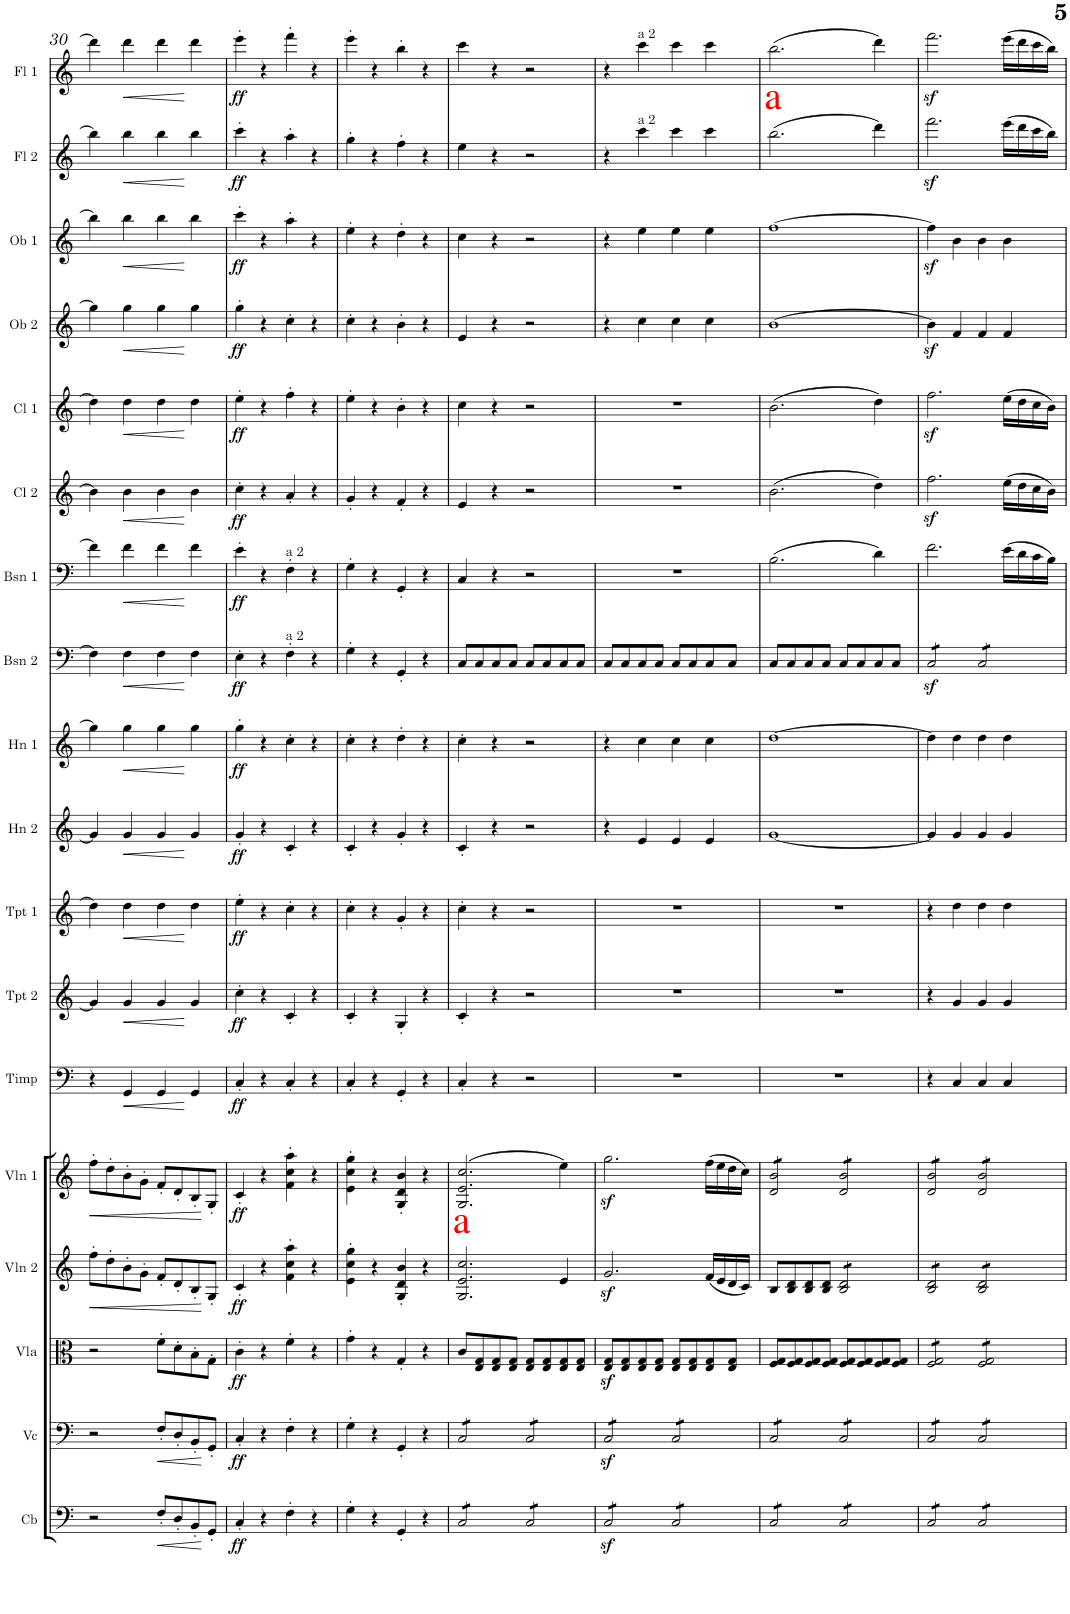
**kern	**dynam	**kern	**dynam	**kern	**dynam	**kern	**dynam	**kern	**text	**dynam	**kern	**dynam	**kern	**dynam	**kern	**dynam	**kern	**dynam	**kern	**dynam	**kern	**dynam	**kern	**dynam	**kern	**dynam	**kern	**dynam	**kern	**dynam	**kern	**dynam	**kern	**dynam	**kern	**text	**dynam
*part18	*part18	*part17	*part17	*part16	*part16	*part15	*part15	*part14	*part14	*part14	*part13	*part13	*part12	*part12	*part11	*part11	*part10	*part10	*part9	*part9	*part8	*part8	*part7	*part7	*part6	*part6	*part5	*part5	*part4	*part4	*part3	*part3	*part2	*part2	*part1	*part1	*part1
*staff18	*staff18	*staff17	*staff17	*staff16	*staff16	*staff15	*staff15	*staff14	*staff14	*staff14	*staff13	*staff13	*staff12	*staff12	*staff11	*staff11	*staff10	*staff10	*staff9	*staff9	*staff8	*staff8	*staff7	*staff7	*staff6	*staff6	*staff5	*staff5	*staff4	*staff4	*staff3	*staff3	*staff2	*staff2	*staff1	*staff1	*staff1
*I"Contrabass	*	*I"Violoncello	*	*I"Viola	*	*I"Violin 2	*	*I"Violin 1	*	*	*I"Timpani	*	*I"C Trumpet 2	*	*I"C Trumpet 1	*	*I"C Horn 2	*	*I"C Horn 1	*	*I"Bassoon 2	*	*I"Bassoon 1	*	*I"C Clarinet 2	*	*I"C Clarinet 1	*	*I"Oboe 2	*	*I"Oboe 1	*	*I"Flute 2	*	*I"Flute 1	*	*
*I'Cb	*	*I'Vc	*	*I'Vla	*	*I'Vln 2	*	*I'Vln 1	*	*	*I'Timp	*	*I'Tpt 2	*	*I'Tpt 1	*	*I'Hn 2	*	*I'Hn 1	*	*I'Bsn 2	*	*I'Bsn 1	*	*I'Cl 2	*	*I'Cl 1	*	*I'Ob 2	*	*I'Ob 1	*	*I'Fl 2	*	*I'Fl 1	*	*
!!LO:PB:g=z
*clefF4	*	*clefF4	*	*clefC3	*	*clefG2	*	*clefG2	*	*	*clefF4	*	*clefG2	*	*clefG2	*	*clefG2	*	*clefG2	*	*clefF4	*	*clefF4	*	*clefG2	*	*clefG2	*	*clefG2	*	*clefG2	*	*clefG2	*	*clefG2	*	*
*Trd7c12	*	*	*	*	*	*	*	*	*	*	*	*	*Trd1c2	*	*Trd1c2	*	*Trd7c12	*	*Trd7c12	*	*	*	*	*	*Trd1c2	*	*Trd1c2	*	*	*	*	*	*	*	*	*	*
*k[]	*	*k[]	*	*k[]	*	*k[]	*	*k[]	*	*	*k[]	*	*k[]	*	*k[]	*	*k[]	*	*k[]	*	*k[]	*	*k[]	*	*k[]	*	*k[]	*	*k[]	*	*k[]	*	*k[]	*	*k[]	*	*
*M2/2	*	*M2/2	*	*M2/2	*	*M2/2	*	*M2/2	*	*	*M2/2	*	*M2/2	*	*M2/2	*	*M2/2	*	*M2/2	*	*M2/2	*	*M2/2	*	*M2/2	*	*M2/2	*	*M2/2	*	*M2/2	*	*M2/2	*	*M2/2	*	*
*met(c|)	*	*met(c|)	*	*met(c|)	*	*met(c|)	*	*met(c|)	*	*	*met(c|)	*	*met(c|)	*	*met(c|)	*	*met(c|)	*	*met(c|)	*	*met(c|)	*	*met(c|)	*	*met(c|)	*	*met(c|)	*	*met(c|)	*	*met(c|)	*	*met(c|)	*	*met(c|)	*	*
=30	=30	=30	=30	=30	=30	=30	=30	=30	=30	=30	=30	=30	=30	=30	=30	=30	=30	=30	=30	=30	=30	=30	=30	=30	=30	=30	=30	=30	=30	=30	=30	=30	=30	=30	=30	=30	=30
!	!	!	!	!	!	!	!LO:HP:b	!	!	!LO:HP:b	!	!	!	!	!	!	!	!	!	!	!	!	!	!	!	!	!	!	!	!	!	!	!	!	!	!	!
2r	.	2r	.	2r	.	8ff'\L	<	8ff'\L	.	<	4r	.	4g/]	.	4dd\]	.	4g/]	.	4gg\]	.	4F\]	.	4f\]	.	4b\]	.	4dd\]	.	4gg\]	.	4bb\]	.	4bb\]	.	4ddd\]	.	.
.	.	.	.	.	.	8dd'\	.	8dd'\	.	.	.	.	.	.	.	.	.	.	.	.	.	.	.	.	.	.	.	.	.	.	.	.	.	.	.	.	.
!	!	!	!	!	!	!	!	!	!	!	!	!LO:HP:b	!	!LO:HP:b	!	!LO:HP:b	!	!LO:HP:b	!	!LO:HP:b	!	!LO:HP:b	!	!LO:HP:b	!	!LO:HP:b	!	!LO:HP:b	!	!LO:HP:b	!	!LO:HP:b	!	!LO:HP:b	!	!	!LO:HP:b
.	.	.	.	.	.	8b'\	.	8b'\	.	.	4GG/	<	4g/	<	4dd\	<	4g/	<	4gg\	<	4F\	<	4f\	<	4b\	<	4dd\	<	4gg\	<	4bb\	<	4bb\	<	4ddd\	.	<
.	.	.	.	.	.	8g'\J	.	8g'\J	.	.	.	.	.	.	.	.	.	.	.	.	.	.	.	.	.	.	.	.	.	.	.	.	.	.	.	.	.
!	!LO:HP:b	!	!LO:HP:b	!	!	!	!	!	!	!	!	!	!	!	!	!	!	!	!	!	!	!	!	!	!	!	!	!	!	!	!	!	!	!	!	!	!
8F'/L	<	8F'/L	<	8f'\L	.	8f'/L	.	8f'/L	.	.	4GG/	.	4g/	.	4dd\	.	4g/	.	4gg\	.	4F\	.	4f\	.	4b\	.	4dd\	.	4gg\	.	4bb\	.	4bb\	.	4ddd\	.	.
8D'/	.	8D'/	.	8d'\	.	8d'/	.	8d'/	.	.	.	.	.	.	.	.	.	.	.	.	.	.	.	.	.	.	.	.	.	.	.	.	.	.	.	.	.
8BB'/	.	8BB'/	.	8B'\	.	8B'/	.	8B'/	.	.	4GG/	[	4g/	[	4dd\	[	4g/	[	4gg\	[	4F\	[	4f\	[	4b\	[	4dd\	[	4gg\	[	4bb\	[	4bb\	[	4ddd\	.	[
8GG'/J	[	8GG'/J	[	8G'\J	.	8G'/J	[	8G'/J	.	[	.	.	.	.	.	.	.	.	.	.	.	.	.	.	.	.	.	.	.	.	.	.	.	.	.	.	.
=31	=31	=31	=31	=31	=31	=31	=31	=31	=31	=31	=31	=31	=31	=31	=31	=31	=31	=31	=31	=31	=31	=31	=31	=31	=31	=31	=31	=31	=31	=31	=31	=31	=31	=31	=31	=31	=31
!	!LO:DY:b	!	!LO:DY:b	!	!LO:DY:b	!	!LO:DY:b	!	!	!LO:DY:b	!	!LO:DY:b	!	!LO:DY:b	!	!LO:DY:b	!	!LO:DY:b	!	!LO:DY:b	!	!LO:DY:b	!	!LO:DY:b	!	!LO:DY:b	!	!LO:DY:b	!	!LO:DY:b	!	!LO:DY:b	!	!LO:DY:b	!	!	!LO:DY:b
4C'/	ff	4C'/	ff	4c'\	ff	4c'/	ff	4c'/	.	ff	4C'/	ff	4cc'\	ff	4ee'\	ff	4g'/	ff	4gg'\	ff	4E'\	ff	4e'\	ff	4cc'\	ff	4ee'\	ff	4gg'\	ff	4ccc'\	ff	4ccc'\	ff	4eee'\	.	ff
4r	.	4r	.	4r	.	4r	.	4r	.	.	4r	.	4r	.	4r	.	4r	.	4r	.	4r	.	4r	.	4r	.	4r	.	4r	.	4r	.	4r	.	4r	.	.
!	!	!	!	!	!	!	!	!	!	!	!	!	!	!	!	!	!	!	!	!	!	!	!LO:TX:a:t=a 2	!	!	!	!	!	!	!	!	!	!	!	!	!	!
!	!	!	!	!	!	!	!	!	!	!	!	!	!	!	!	!	!	!	!	!	!LO:TX:a:t=a 2	!	!	!	!	!	!	!	!	!	!	!	!	!	!	!	!
4F'\	.	4F'\	.	4f'\	.	4f\' 4cc\' 4aa\'	.	4f\' 4cc\' 4aa\'	.	.	4C'/	.	4c'/	.	4cc'\	.	4c'/	.	4cc'\	.	4F'\	.	4F'\	.	4a'/	.	4ff'\	.	4cc'\	.	4aa'\	.	4aa'\	.	4fff'\	.	.
4r	.	4r	.	4r	.	4r	.	4r	.	.	4r	.	4r	.	4r	.	4r	.	4r	.	4r	.	4r	.	4r	.	4r	.	4r	.	4r	.	4r	.	4r	.	.
=32	=32	=32	=32	=32	=32	=32	=32	=32	=32	=32	=32	=32	=32	=32	=32	=32	=32	=32	=32	=32	=32	=32	=32	=32	=32	=32	=32	=32	=32	=32	=32	=32	=32	=32	=32	=32	=32
4G'\	.	4G'\	.	4g'\	.	4e\' 4cc\' 4gg\'	.	4e\' 4cc\' 4gg\'	.	.	4C'/	.	4c'/	.	4cc'\	.	4c'/	.	4cc'\	.	4G'\	.	4G'\	.	4g'/	.	4ee'\	.	4cc'\	.	4ee'\	.	4gg'\	.	4eee'\	.	.
4r	.	4r	.	4r	.	4r	.	4r	.	.	4r	.	4r	.	4r	.	4r	.	4r	.	4r	.	4r	.	4r	.	4r	.	4r	.	4r	.	4r	.	4r	.	.
4GG'/	.	4GG'/	.	4G'/	.	4G/' 4d/' 4b/'	.	4G/' 4d/' 4b/'	.	.	4GG'/	.	4G'/	.	4g'/	.	4g'/	.	4dd'\	.	4GG'/	.	4GG'/	.	4f'/	.	4b'\	.	4b'\	.	4dd'\	.	4ff'\	.	4bb'\	.	.
4r	.	4r	.	4r	.	4r	.	4r	.	.	4r	.	4r	.	4r	.	4r	.	4r	.	4r	.	4r	.	4r	.	4r	.	4r	.	4r	.	4r	.	4r	.	.
=33	=33	=33	=33	=33	=33	=33	=33	=33	=33	=33	=33	=33	=33	=33	=33	=33	=33	=33	=33	=33	=33	=33	=33	=33	=33	=33	=33	=33	=33	=33	=33	=33	=33	=33	=33	=33	=33
!	!	!	!	!	!	!	!	!	!LO:LY:b:color=#FF0000	!	!	!	!	!	!	!	!	!	!	!	!	!	!	!	!	!	!	!	!	!	!	!	!	!	!	!	!
*tremolo	*	*	*	*	*	*	*	*	*	*	*	*	*	*	*	*	*	*	*	*	*	*	*	*	*	*	*	*	*	*	*	*	*	*	*	*	*
*	*	*tremolo	*	*	*	*	*	*	*	*	*	*	*	*	*	*	*	*	*	*	*	*	*	*	*	*	*	*	*	*	*	*	*	*	*	*	*
8C/L	.	8C/L	.	8c/L	.	2.G/ 2.e/ 2.cc/	.	(2.G/ 2.e/ 2.cc/	a	.	4C'/	.	4c'/	.	4cc'\	.	4c'/	.	4cc'\	.	8C/L	.	4C/	.	4e/	.	4cc\	.	4e/	.	4cc\	.	4ee\	.	4ccc\	.	.
8C/	.	8C/	.	8E/ 8G/	.	.	.	.	.	.	.	.	.	.	.	.	.	.	.	.	8C/	.	.	.	.	.	.	.	.	.	.	.	.	.	.	.	.
8C/	.	8C/	.	8E/ 8G/	.	.	.	.	.	.	4r	.	4r	.	4r	.	4r	.	4r	.	8C/	.	4r	.	4r	.	4r	.	4r	.	4r	.	4r	.	4r	.	.
8C/J	.	8C/J	.	8E/ 8G/J	.	.	.	.	.	.	.	.	.	.	.	.	.	.	.	.	8C/J	.	.	.	.	.	.	.	.	.	.	.	.	.	.	.	.
8C/L	.	8C/L	.	8E/ 8G/L	.	.	.	.	.	.	2r	.	2r	.	2r	.	2r	.	2r	.	8C/L	.	2r	.	2r	.	2r	.	2r	.	2r	.	2r	.	2r	.	.
8C/	.	8C/	.	8E/ 8G/	.	.	.	.	.	.	.	.	.	.	.	.	.	.	.	.	8C/	.	.	.	.	.	.	.	.	.	.	.	.	.	.	.	.
8C/	.	8C/	.	8E/ 8G/	.	4e/	.	4ee\)	.	.	.	.	.	.	.	.	.	.	.	.	8C/	.	.	.	.	.	.	.	.	.	.	.	.	.	.	.	.
8C/J	.	8C/J	.	8E/ 8G/J	.	.	.	.	.	.	.	.	.	.	.	.	.	.	.	.	8C/J	.	.	.	.	.	.	.	.	.	.	.	.	.	.	.	.
=34	=34	=34	=34	=34	=34	=34	=34	=34	=34	=34	=34	=34	=34	=34	=34	=34	=34	=34	=34	=34	=34	=34	=34	=34	=34	=34	=34	=34	=34	=34	=34	=34	=34	=34	=34	=34	=34
8Cz</L	.	8Cz</L	.	8E/z< 8G/z<L	.	2.gz</	.	2.ggz<\	.	.	1r	.	1r	.	1r	.	4r	.	4r	.	8C/L	.	1r	.	1r	.	1r	.	4r	.	4r	.	4r	.	4r	.	.
8Cz</	.	8Cz</	.	8E/ 8G/	.	.	.	.	.	.	.	.	.	.	.	.	.	.	.	.	8C/	.	.	.	.	.	.	.	.	.	.	.	.	.	.	.	.
!	!	!	!	!	!	!	!	!	!	!	!	!	!	!	!	!	!	!	!	!	!	!	!	!	!	!	!	!	!	!	!	!	!	!	!LO:TX:a:t=a 2	!	!
!	!	!	!	!	!	!	!	!	!	!	!	!	!	!	!	!	!	!	!	!	!	!	!	!	!	!	!	!	!	!	!	!	!LO:TX:a:t=a 2	!	!	!	!
8Cz</	.	8Cz</	.	8E/ 8G/	.	.	.	.	.	.	.	.	.	.	.	.	4e/	.	4cc\	.	8C/	.	.	.	.	.	.	.	4cc\	.	4ee\	.	4ccc\	.	4ccc\	.	.
8Cz</J	.	8Cz</J	.	8E/ 8G/J	.	.	.	.	.	.	.	.	.	.	.	.	.	.	.	.	8C/J	.	.	.	.	.	.	.	.	.	.	.	.	.	.	.	.
8C/L	.	8C/L	.	8E/ 8G/L	.	.	.	.	.	.	.	.	.	.	.	.	4e/	.	4cc\	.	8C/L	.	.	.	.	.	.	.	4cc\	.	4ee\	.	4ccc\	.	4ccc\	.	.
8C/	.	8C/	.	8E/ 8G/	.	.	.	.	.	.	.	.	.	.	.	.	.	.	.	.	8C/	.	.	.	.	.	.	.	.	.	.	.	.	.	.	.	.
8C/	.	8C/	.	8E/ 8G/	.	(16f/LL	.	(16ff\LL	.	.	.	.	.	.	.	.	4e/	.	4cc\	.	8C/	.	.	.	.	.	.	.	4cc\	.	4ee\	.	4ccc\	.	4ccc\	.	.
.	.	.	.	.	.	16e/	.	16ee\	.	.	.	.	.	.	.	.	.	.	.	.	.	.	.	.	.	.	.	.	.	.	.	.	.	.	.	.	.
8C/J	.	8C/J	.	8E/ 8G/J	.	16d/	.	16dd\	.	.	.	.	.	.	.	.	.	.	.	.	8C/J	.	.	.	.	.	.	.	.	.	.	.	.	.	.	.	.
.	.	.	.	.	.	16c/JJ)	.	16cc\JJ)	.	.	.	.	.	.	.	.	.	.	.	.	.	.	.	.	.	.	.	.	.	.	.	.	.	.	.	.	.
=35	=35	=35	=35	=35	=35	=35	=35	=35	=35	=35	=35	=35	=35	=35	=35	=35	=35	=35	=35	=35	=35	=35	=35	=35	=35	=35	=35	=35	=35	=35	=35	=35	=35	=35	=35	=35	=35
!	!	!	!	!	!	!	!	!	!	!	!	!	!	!	!	!	!	!	!	!	!	!	!	!	!	!	!	!	!	!	!	!	!	!	!	!LO:LY:b:color=#FF0000	!
*	*	*	*	*	*	*	*	*tremolo	*	*	*	*	*	*	*	*	*	*	*	*	*	*	*	*	*	*	*	*	*	*	*	*	*	*	*	*	*
8C/L	.	8C/L	.	8F/ 8G/L	.	8B/L	.	8d/ 8b/L	.	.	1r	.	1r	.	1r	.	[1g	.	[1dd	.	8C/L	.	(2.B\	.	(2.b\	.	(2.b\	.	[1b	.	[1ff	.	(2.bb\	.	(2.bb\	a	.
8C/	.	8C/	.	8F/ 8G/	.	8B/ 8d/	.	8d/ 8b/	.	.	.	.	.	.	.	.	.	.	.	.	8C/	.	.	.	.	.	.	.	.	.	.	.	.	.	.	.	.
8C/	.	8C/	.	8F/ 8G/	.	8B/ 8d/	.	8d/ 8b/	.	.	.	.	.	.	.	.	.	.	.	.	8C/	.	.	.	.	.	.	.	.	.	.	.	.	.	.	.	.
8C/J	.	8C/J	.	8F/ 8G/J	.	8B/ 8d/J	.	8d/ 8b/J	.	.	.	.	.	.	.	.	.	.	.	.	8C/J	.	.	.	.	.	.	.	.	.	.	.	.	.	.	.	.
*	*	*	*	*	*	*tremolo	*	*	*	*	*	*	*	*	*	*	*	*	*	*	*	*	*	*	*	*	*	*	*	*	*	*	*	*	*	*	*
8C/L	.	8C/L	.	8F/ 8G/L	.	8B/ 8d/L	.	8d/ 8b/L	.	.	.	.	.	.	.	.	.	.	.	.	8C/L	.	.	.	.	.	.	.	.	.	.	.	.	.	.	.	.
8C/	.	8C/	.	8F/ 8G/	.	8B/ 8d/	.	8d/ 8b/	.	.	.	.	.	.	.	.	.	.	.	.	8C/	.	.	.	.	.	.	.	.	.	.	.	.	.	.	.	.
8C/	.	8C/	.	8F/ 8G/	.	8B/ 8d/	.	8d/ 8b/	.	.	.	.	.	.	.	.	.	.	.	.	8C/	.	4d\)	.	4dd\)	.	4dd\)	.	.	.	.	.	4ddd\)	.	4ddd\)	.	.
8C/J	.	8C/J	.	8F/ 8G/J	.	8B/ 8d/J	.	8d/ 8b/J	.	.	.	.	.	.	.	.	.	.	.	.	8C/J	.	.	.	.	.	.	.	.	.	.	.	.	.	.	.	.
=36	=36	=36	=36	=36	=36	=36	=36	=36	=36	=36	=36	=36	=36	=36	=36	=36	=36	=36	=36	=36	=36	=36	=36	=36	=36	=36	=36	=36	=36	=36	=36	=36	=36	=36	=36	=36	=36
*	*	*	*	*tremolo	*	*	*	*	*	*	*	*	*	*	*	*	*	*	*	*	*	*	*	*	*	*	*	*	*	*	*	*	*	*	*	*	*
*	*	*	*	*	*	*	*	*	*	*	*	*	*	*	*	*	*	*	*	*	*tremolo	*	*	*	*	*	*	*	*	*	*	*	*	*	*	*	*
8C/L	.	8C/L	.	8F/ 8G/L	.	8B/ 8d/L	.	8d/ 8b/L	.	.	4r	.	4r	.	4r	.	4g/]	.	4dd\]	.	8Cz</L	.	2.f\	.	2.ffz<\	.	2.ffz<\	.	4bz<\]	.	4ffz<\]	.	2.fffz<\	.	2.fffz<\	.	.
8C/	.	8C/	.	8F/ 8G/	.	8B/ 8d/	.	8d/ 8b/	.	.	.	.	.	.	.	.	.	.	.	.	8Cz</	.	.	.	.	.	.	.	.	.	.	.	.	.	.	.	.
8C/	.	8C/	.	8F/ 8G/	.	8B/ 8d/	.	8d/ 8b/	.	.	4C/	.	4g/	.	4dd\	.	4g/	.	4dd\	.	8Cz</	.	.	.	.	.	.	.	4f/	.	4b\	.	.	.	.	.	.
8C/J	.	8C/J	.	8F/ 8G/J	.	8B/ 8d/J	.	8d/ 8b/J	.	.	.	.	.	.	.	.	.	.	.	.	8Cz</J	.	.	.	.	.	.	.	.	.	.	.	.	.	.	.	.
8C/L	.	8C/L	.	8F/ 8G/L	.	8B/ 8d/L	.	8d/ 8b/L	.	.	4C/	.	4g/	.	4dd\	.	4g/	.	4dd\	.	8C/L	.	.	.	.	.	.	.	4f/	.	4b\	.	.	.	.	.	.
8C/	.	8C/	.	8F/ 8G/	.	8B/ 8d/	.	8d/ 8b/	.	.	.	.	.	.	.	.	.	.	.	.	8C/	.	.	.	.	.	.	.	.	.	.	.	.	.	.	.	.
8C/	.	8C/	.	8F/ 8G/	.	8B/ 8d/	.	8d/ 8b/	.	.	4C/	.	4g/	.	4dd\	.	4g/	.	4dd\	.	8C/	.	(16e\LL	.	(16ee\LL	.	(16ee\LL	.	4f/	.	4b\	.	(16eee\LL	.	(16eee\LL	.	.
.	.	.	.	.	.	.	.	.	.	.	.	.	.	.	.	.	.	.	.	.	.	.	16d\	.	16dd\	.	16dd\	.	.	.	.	.	16ddd\	.	16ddd\	.	.
8C/J	.	8C/J	.	8F/ 8G/J	.	8B/ 8d/J	.	8d/ 8b/J	.	.	.	.	.	.	.	.	.	.	.	.	8C/J	.	16c\	.	16cc\	.	16cc\	.	.	.	.	.	16ccc\	.	16ccc\	.	.
*	*	*	*	*	*	*	*	*	*	*	*	*	*	*	*	*	*	*	*	*	*Xtremolo	*	*	*	*	*	*	*	*	*	*	*	*	*	*	*	*
*	*	*	*	*	*	*	*	*Xtremolo	*	*	*	*	*	*	*	*	*	*	*	*	*	*	*	*	*	*	*	*	*	*	*	*	*	*	*	*	*
*	*	*	*	*	*	*Xtremolo	*	*	*	*	*	*	*	*	*	*	*	*	*	*	*	*	*	*	*	*	*	*	*	*	*	*	*	*	*	*	*
*	*	*	*	*Xtremolo	*	*	*	*	*	*	*	*	*	*	*	*	*	*	*	*	*	*	*	*	*	*	*	*	*	*	*	*	*	*	*	*	*
*	*	*Xtremolo	*	*	*	*	*	*	*	*	*	*	*	*	*	*	*	*	*	*	*	*	*	*	*	*	*	*	*	*	*	*	*	*	*	*	*
*Xtremolo	*	*	*	*	*	*	*	*	*	*	*	*	*	*	*	*	*	*	*	*	*	*	*	*	*	*	*	*	*	*	*	*	*	*	*	*	*
.	.	.	.	.	.	.	.	.	.	.	.	.	.	.	.	.	.	.	.	.	.	.	16B\JJ)	.	16b\JJ)	.	16b\JJ)	.	.	.	.	.	16bb\JJ)	.	16bb\JJ)	.	.
=	=	=	=	=	=	=	=	=	=	=	=	=	=	=	=	=	=	=	=	=	=	=	=	=	=	=	=	=	=	=	=	=	=	=	=	=	=
*-	*-	*-	*-	*-	*-	*-	*-	*-	*-	*-	*-	*-	*-	*-	*-	*-	*-	*-	*-	*-	*-	*-	*-	*-	*-	*-	*-	*-	*-	*-	*-	*-	*-	*-	*-	*-	*-
